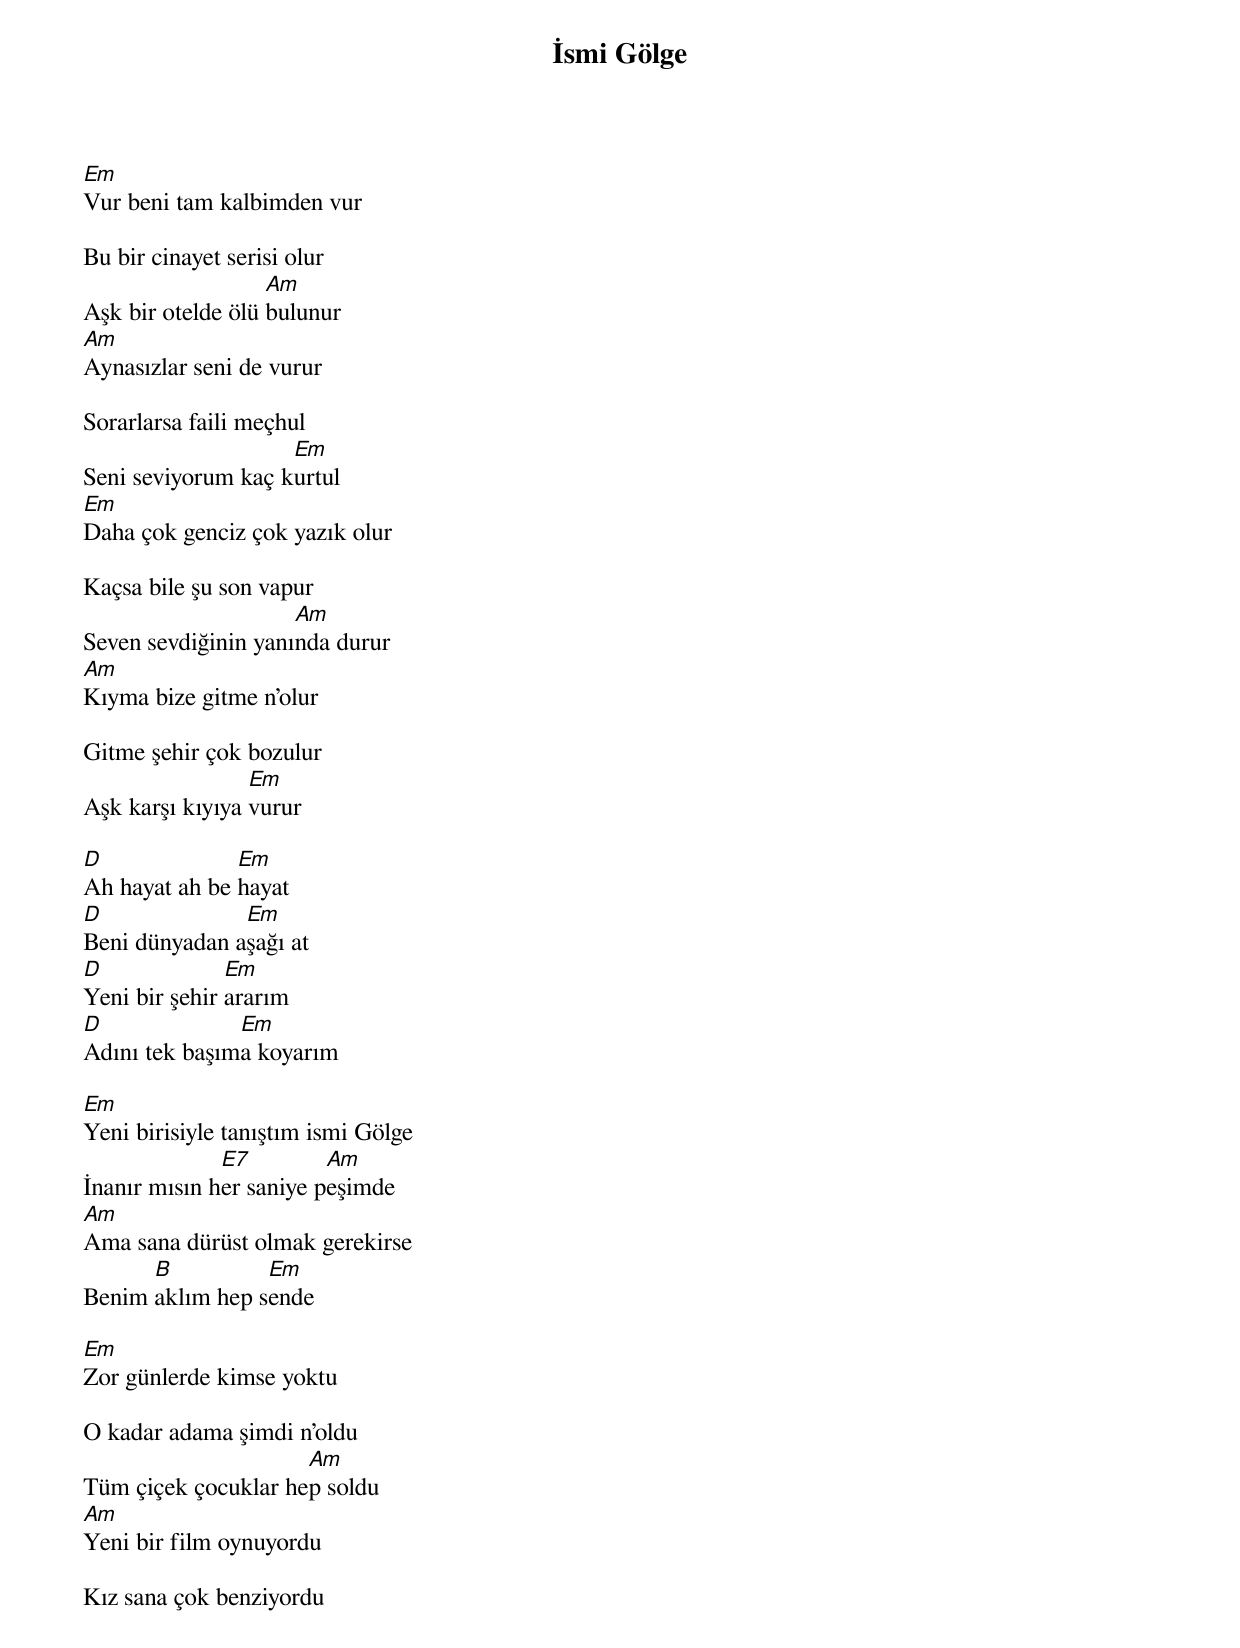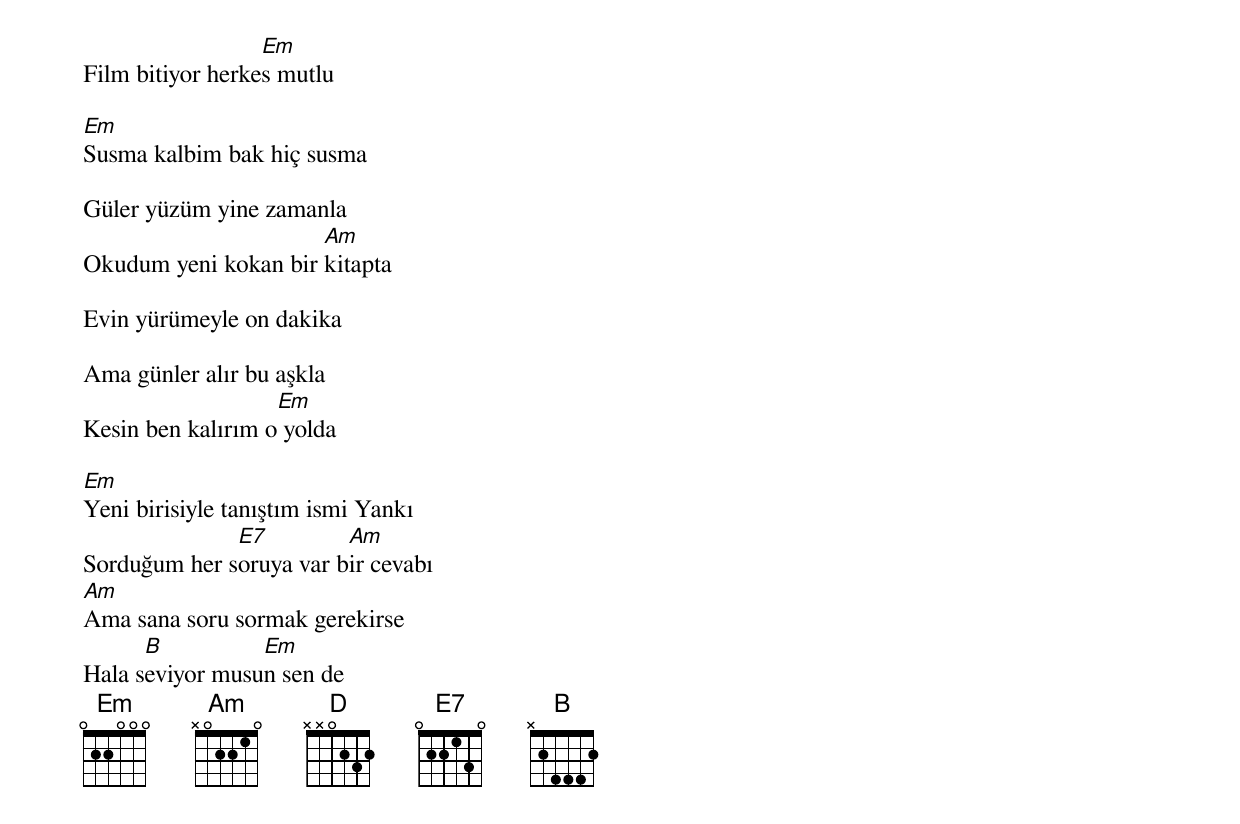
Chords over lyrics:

{title: İsmi Gölge}
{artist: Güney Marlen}

Em
Vur beni tam kalbimden vur

Bu bir cinayet serisi olur
                   Am
Aşk bir otelde ölü bulunur
Am
Aynasızlar seni de vurur

Sorarlarsa faili meçhul
                    Em
Seni seviyorum kaç kurtul
Em
Daha çok genciz çok yazık olur

Kaçsa bile şu son vapur
                     Am
Seven sevdiğinin yanında durur
Am
Kıyma bize gitme n’olur

Gitme şehir çok bozulur
                 Em
Aşk karşı kıyıya vurur

D              Em
Ah hayat ah be hayat
D              Em
Beni dünyadan aşağı at
D              Em
Yeni bir şehir ararım
D              Em
Adını tek başıma koyarım

Em
Yeni birisiyle tanıştım ismi Gölge
              E7         Am
İnanır mısın her saniye peşimde
Am
Ama sana dürüst olmak gerekirse
      B          Em
Benim aklım hep sende

Em
Zor günlerde kimse yoktu

O kadar adama şimdi n’oldu
                     Am
Tüm çiçek çocuklar hep soldu
Am
Yeni bir film oynuyordu

Kız sana çok benziyordu
                  Em
Film bitiyor herkes mutlu

Em
Susma kalbim bak hiç susma

Güler yüzüm yine zamanla
                      Am
Okudum yeni kokan bir kitapta

Evin yürümeyle on dakika

Ama günler alır bu aşkla
                   Em
Kesin ben kalırım o yolda

Em
Yeni birisiyle tanıştım ismi Yankı
              E7         Am
Sorduğum her soruya var bir cevabı
Am
Ama sana soru sormak gerekirse
      B          Em
Hala seviyor musun sen de
